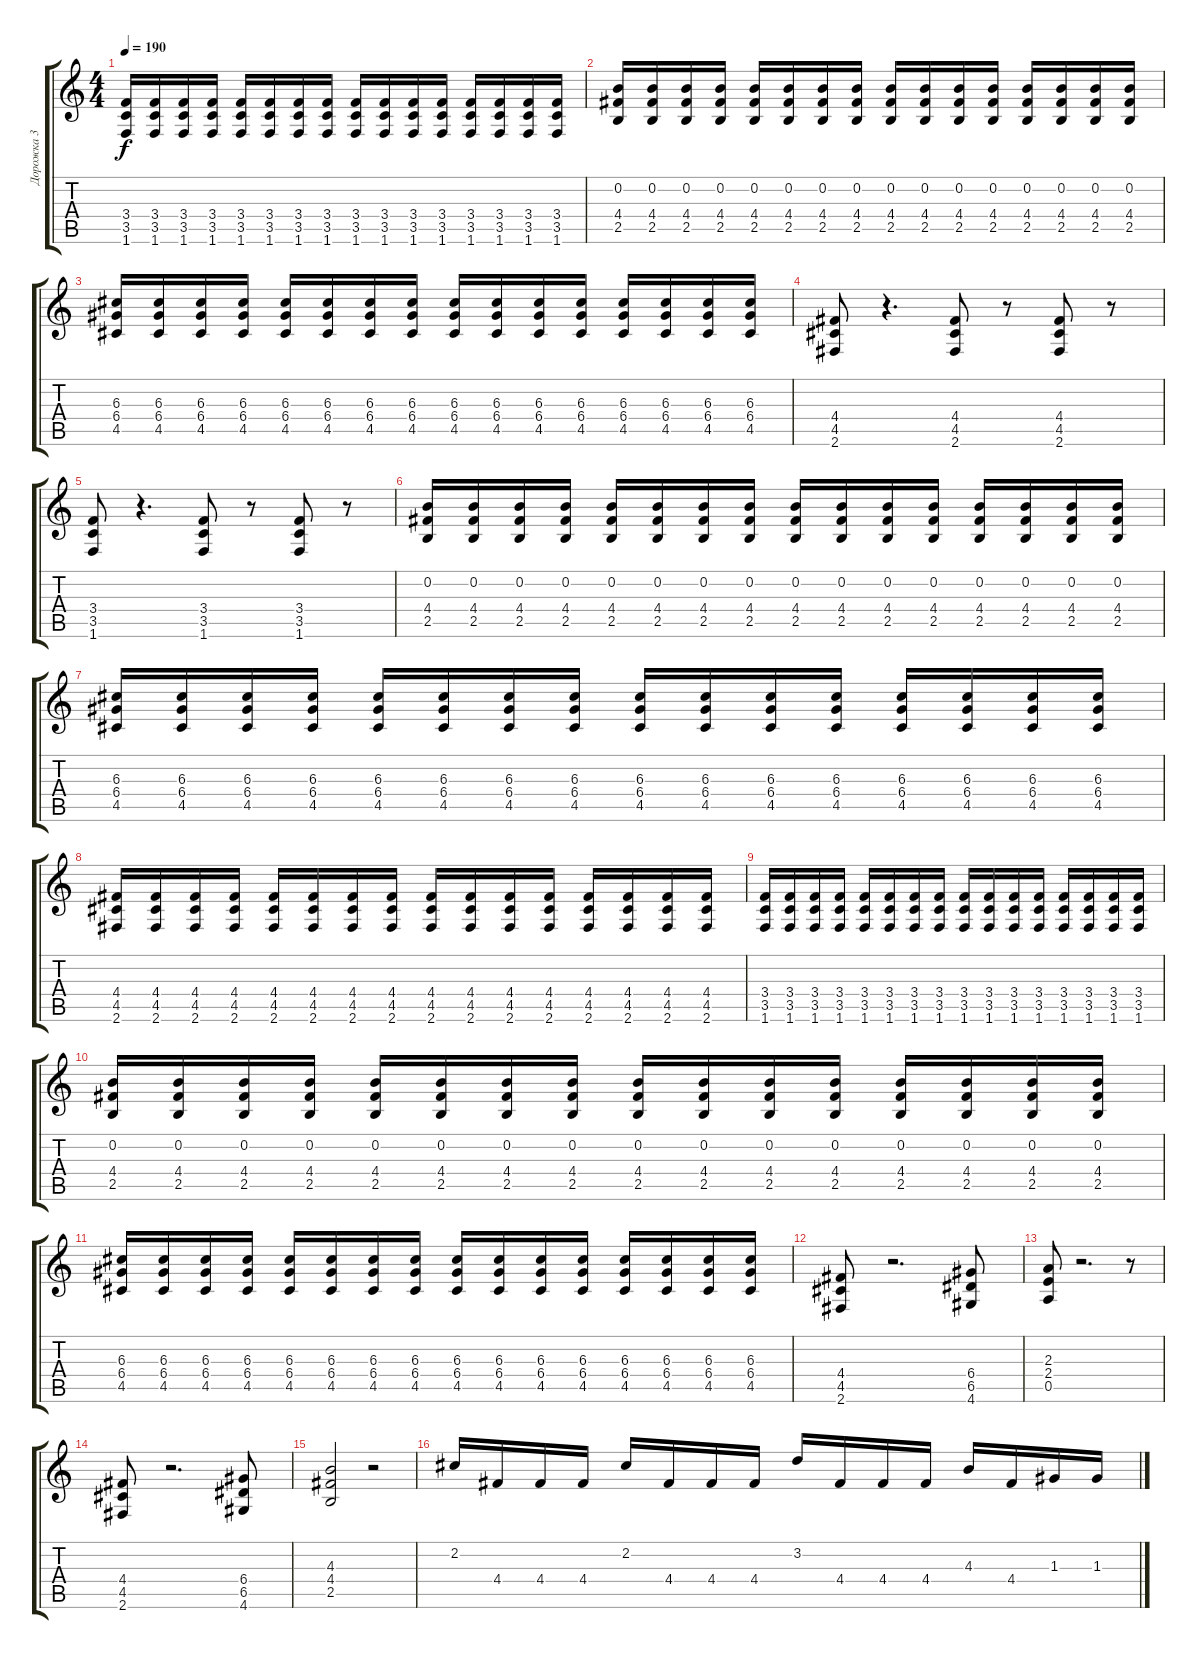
\track ("Дорожка 3" "Дорожка 3") {instrument distortionguitar}
\staff {score tabs}
\tuning (E4 B3 G3 D3 A2 E2) {hide}
\ts (4 4)
\tempo 190
\clef g2
\ks c
(3.4 3.5 1.6).16{dy f} (3.4 3.5 1.6).16 (3.4 3.5 1.6).16 (3.4 3.5 1.6).16 (3.4 3.5 1.6).16 (3.4 3.5 1.6).16 (3.4 3.5 1.6).16 (3.4 3.5 1.6).16 (3.4 3.5 1.6).16 (3.4 3.5 1.6).16 (3.4 3.5 1.6).16 (3.4 3.5 1.6).16 (3.4 3.5 1.6).16 (3.4 3.5 1.6).16 (3.4 3.5 1.6).16 (3.4 3.5 1.6).16 |
(0.2 4.4 2.5).16 (0.2 4.4 2.5).16 (0.2 4.4 2.5).16 (0.2 4.4 2.5).16 (0.2 4.4 2.5).16 (0.2 4.4 2.5).16 (0.2 4.4 2.5).16 (0.2 4.4 2.5).16 (0.2 4.4 2.5).16 (0.2 4.4 2.5).16 (0.2 4.4 2.5).16 (0.2 4.4 2.5).16 (0.2 4.4 2.5).16 (0.2 4.4 2.5).16 (0.2 4.4 2.5).16 (0.2 4.4 2.5).16 |
(6.3 6.4 4.5).16 (6.3 6.4 4.5).16 (6.3 6.4 4.5).16 (6.3 6.4 4.5).16 (6.3 6.4 4.5).16 (6.3 6.4 4.5).16 (6.3 6.4 4.5).16 (6.3 6.4 4.5).16 (6.3 6.4 4.5).16 (6.3 6.4 4.5).16 (6.3 6.4 4.5).16 (6.3 6.4 4.5).16 (6.3 6.4 4.5).16 (6.3 6.4 4.5).16 (6.3 6.4 4.5).16 (6.3 6.4 4.5).16 |
(4.4 4.5 2.6).8 r.4{d} (4.4 4.5 2.6).8 r.8 (4.4 4.5 2.6).8 r.8 |
(3.4 3.5 1.6).8 r.4{d} (3.4 3.5 1.6).8 r.8 (3.4 3.5 1.6).8 r.8 |
(0.2 4.4 2.5).16 (0.2 4.4 2.5).16 (0.2 4.4 2.5).16 (0.2 4.4 2.5).16 (0.2 4.4 2.5).16 (0.2 4.4 2.5).16 (0.2 4.4 2.5).16 (0.2 4.4 2.5).16 (0.2 4.4 2.5).16 (0.2 4.4 2.5).16 (0.2 4.4 2.5).16 (0.2 4.4 2.5).16 (0.2 4.4 2.5).16 (0.2 4.4 2.5).16 (0.2 4.4 2.5).16 (0.2 4.4 2.5).16 |
(6.3 6.4 4.5).16 (6.3 6.4 4.5).16 (6.3 6.4 4.5).16 (6.3 6.4 4.5).16 (6.3 6.4 4.5).16 (6.3 6.4 4.5).16 (6.3 6.4 4.5).16 (6.3 6.4 4.5).16 (6.3 6.4 4.5).16 (6.3 6.4 4.5).16 (6.3 6.4 4.5).16 (6.3 6.4 4.5).16 (6.3 6.4 4.5).16 (6.3 6.4 4.5).16 (6.3 6.4 4.5).16 (6.3 6.4 4.5).16 |
(4.4 4.5 2.6).16 (4.4 4.5 2.6).16 (4.4 4.5 2.6).16 (4.4 4.5 2.6).16 (4.4 4.5 2.6).16 (4.4 4.5 2.6).16 (4.4 4.5 2.6).16 (4.4 4.5 2.6).16 (4.4 4.5 2.6).16 (4.4 4.5 2.6).16 (4.4 4.5 2.6).16 (4.4 4.5 2.6).16 (4.4 4.5 2.6).16 (4.4 4.5 2.6).16 (4.4 4.5 2.6).16 (4.4 4.5 2.6).16 |
(3.4 3.5 1.6).16 (3.4 3.5 1.6).16 (3.4 3.5 1.6).16 (3.4 3.5 1.6).16 (3.4 3.5 1.6).16 (3.4 3.5 1.6).16 (3.4 3.5 1.6).16 (3.4 3.5 1.6).16 (3.4 3.5 1.6).16 (3.4 3.5 1.6).16 (3.4 3.5 1.6).16 (3.4 3.5 1.6).16 (3.4 3.5 1.6).16 (3.4 3.5 1.6).16 (3.4 3.5 1.6).16 (3.4 3.5 1.6).16 |
(0.2 4.4 2.5).16 (0.2 4.4 2.5).16 (0.2 4.4 2.5).16 (0.2 4.4 2.5).16 (0.2 4.4 2.5).16 (0.2 4.4 2.5).16 (0.2 4.4 2.5).16 (0.2 4.4 2.5).16 (0.2 4.4 2.5).16 (0.2 4.4 2.5).16 (0.2 4.4 2.5).16 (0.2 4.4 2.5).16 (0.2 4.4 2.5).16 (0.2 4.4 2.5).16 (0.2 4.4 2.5).16 (0.2 4.4 2.5).16 |
(6.3 6.4 4.5).16 (6.3 6.4 4.5).16 (6.3 6.4 4.5).16 (6.3 6.4 4.5).16 (6.3 6.4 4.5).16 (6.3 6.4 4.5).16 (6.3 6.4 4.5).16 (6.3 6.4 4.5).16 (6.3 6.4 4.5).16 (6.3 6.4 4.5).16 (6.3 6.4 4.5).16 (6.3 6.4 4.5).16 (6.3 6.4 4.5).16 (6.3 6.4 4.5).16 (6.3 6.4 4.5).16 (6.3 6.4 4.5).16 |
(4.4 4.5 2.6).8 r.2{d} (6.4 6.5 4.6).8 |
(2.3 2.4 0.5).8 r.2{d} r.8 |
(4.4 4.5 2.6).8 r.2{d} (6.4 6.5 4.6).8 |
(4.3 4.4 2.5).2 r.2 |
2.2.16 4.4.16 4.4.16 4.4.16 2.2.16 4.4.16 4.4.16 4.4.16 3.2.16 4.4.16 4.4.16 4.4.16 4.3.16 4.4.16 1.3.16 1.3.16
